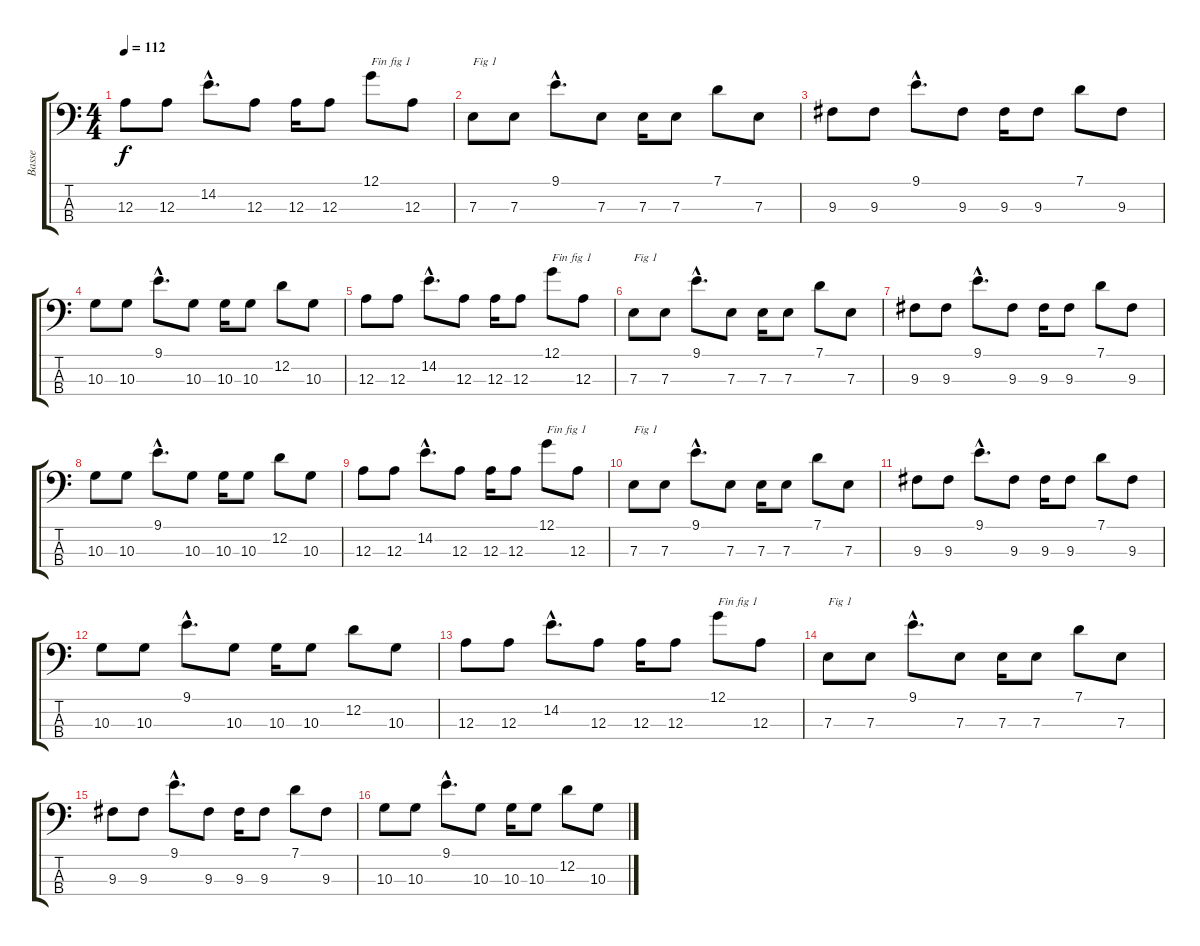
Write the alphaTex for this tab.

\track ("Basse" "Basse") {instrument electricbasspick}
\staff {score tabs}
\tuning (G2 D2 A1 E1) {hide}
\ts (4 4)
\tempo 112
\clef f4
\ks c
12.3.8{dy f} 12.3.8 14.2{hac}.8{d} 12.3.8 12.3.16 12.3.8 12.1.8{txt "Fin fig 1"} 12.3.8 |
7.3.8{txt "Fig 1"} 7.3.8 9.1{hac}.8{d} 7.3.8 7.3.16 7.3.8 7.1.8 7.3.8 |
9.3.8 9.3.8 9.1{hac}.8{d} 9.3.8 9.3.16 9.3.8 7.1.8 9.3.8 |
10.3.8 10.3.8 9.1{hac}.8{d} 10.3.8 10.3.16 10.3.8 12.2.8 10.3.8 |
12.3.8 12.3.8 14.2{hac}.8{d} 12.3.8 12.3.16 12.3.8 12.1.8{txt "Fin fig 1"} 12.3.8 |
7.3.8{txt "Fig 1"} 7.3.8 9.1{hac}.8{d} 7.3.8 7.3.16 7.3.8 7.1.8 7.3.8 |
9.3.8 9.3.8 9.1{hac}.8{d} 9.3.8 9.3.16 9.3.8 7.1.8 9.3.8 |
10.3.8 10.3.8 9.1{hac}.8{d} 10.3.8 10.3.16 10.3.8 12.2.8 10.3.8 |
12.3.8 12.3.8 14.2{hac}.8{d} 12.3.8 12.3.16 12.3.8 12.1.8{txt "Fin fig 1"} 12.3.8 |
7.3.8{txt "Fig 1"} 7.3.8 9.1{hac}.8{d} 7.3.8 7.3.16 7.3.8 7.1.8 7.3.8 |
9.3.8 9.3.8 9.1{hac}.8{d} 9.3.8 9.3.16 9.3.8 7.1.8 9.3.8 |
10.3.8 10.3.8 9.1{hac}.8{d} 10.3.8 10.3.16 10.3.8 12.2.8 10.3.8 |
12.3.8 12.3.8 14.2{hac}.8{d} 12.3.8 12.3.16 12.3.8 12.1.8{txt "Fin fig 1"} 12.3.8 |
7.3.8{txt "Fig 1"} 7.3.8 9.1{hac}.8{d} 7.3.8 7.3.16 7.3.8 7.1.8 7.3.8 |
9.3.8 9.3.8 9.1{hac}.8{d} 9.3.8 9.3.16 9.3.8 7.1.8 9.3.8 |
10.3.8 10.3.8 9.1{hac}.8{d} 10.3.8 10.3.16 10.3.8 12.2.8 10.3.8
